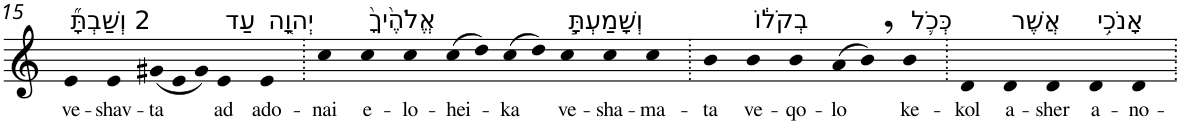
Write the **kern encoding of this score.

**kern	**text
*part1	*part1
*staff1	*staff1
*I"Piano	*
*I'Pno	*
!!LO:PB:g=z
*clefG2	*
*k[]	*
=15	=15
!LO:TX:a:t=2 וְשַׁבְתָּ֞	!
!	!LO:LY:b
4e	ve-
!	!LO:LY:b
4e	-shav-
!	!LO:LY:b
(12g#X	-ta
12e	.
12g#)	.
!LO:TX:a:t=עַד	!
!	!LO:LY:b
4e	ad
!LO:TX:a:t=יְהוָ֤ה	!
!	!LO:LY:b
4e	ado-
=16.	=16.
!	!LO:LY:b
4cc	-nai
!LO:TX:a:t=אֱלֹהֶ֙יךָ֙	!
!	!LO:LY:b
4cc	e-
!	!LO:LY:b
4cc	-lo-
!	!LO:LY:b
(8cc	-hei-
8dd)	.
!	!LO:LY:b
(8cc	-ka
8dd)	.
!LO:TX:a:t=וְשָׁמַעְתָּ֣	!
!	!LO:LY:b
4cc	ve-
!	!LO:LY:b
4cc	-sha-
!	!LO:LY:b
4cc	-ma-
=17.	=17.
!	!LO:LY:b
4b	-ta
!LO:TX:a:t=בְקֹל֔וֹ	!
!	!LO:LY:b
4b	ve-
!	!LO:LY:b
4b	-qo-
!	!LO:LY:b
(8a	-lo
8b,)	.
!LO:TX:a:t=כְּכֹ֛ל	!
!	!LO:LY:b
4b	ke-
=18.	=18.
!	!LO:LY:b
4d	-kol
!LO:TX:a:t=אֲשֶׁר	!
!	!LO:LY:b
4d	a-
!	!LO:LY:b
4d	-sher
!LO:TX:a:t=אָנֹכִ֥י	!
!	!LO:LY:b
4d	a-
!	!LO:LY:b
4d	-no-
=.	=.
*-	*-
